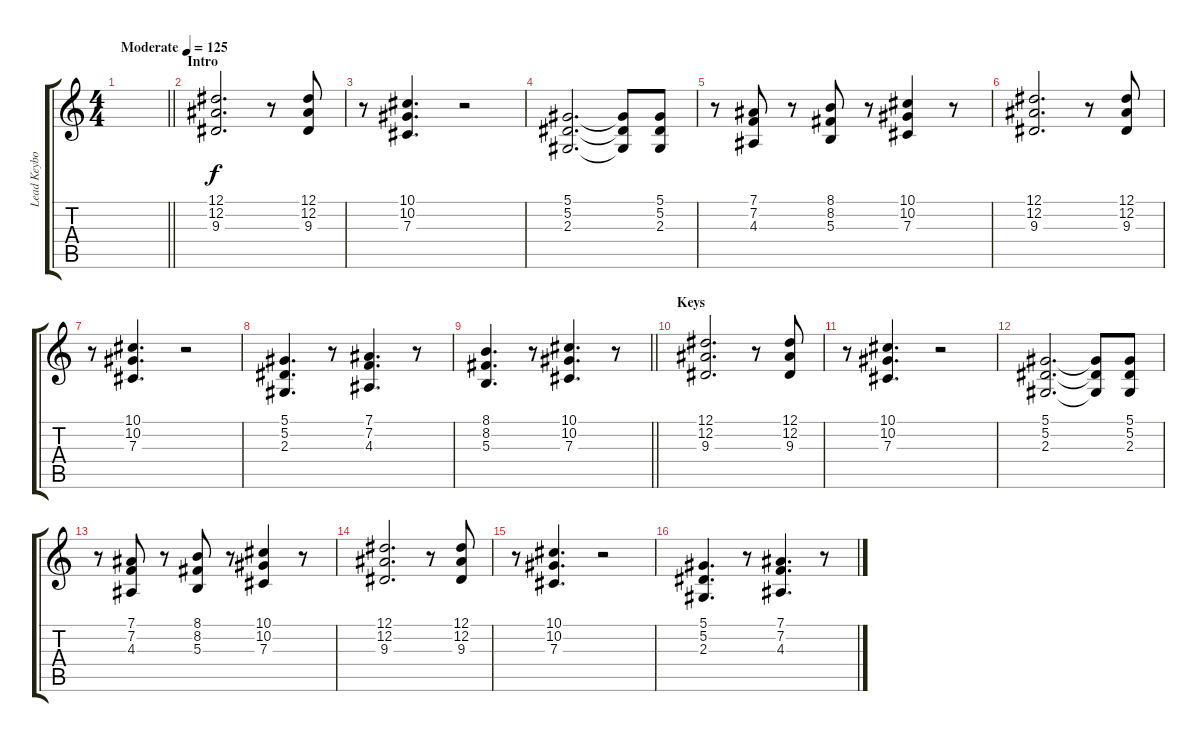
\track ("Lead Keyboards" "Lead Keybo") {instrument percussiveorgan}
\staff {score tabs}
\tuning (Eb4 Bb3 Gb3 Db3 Ab2 Eb2) {hide}
\ts (4 4)
\tempo (125 "Moderate")
\clef g2
\barLineRight lightlight
\ks c
|
\section ("" "Intro")
(12.1 12.2 9.3).2{d} r.8 (12.1 12.2 9.3).8 |
r.8 (10.1 10.2 7.3).4{d} r.2 |
(5.1 5.2 2.3).2{d} (5.1{t} 5.2{t} 2.3{t}).8 (5.1 5.2 2.3).8 |
r.8 (7.1 7.2 4.3).8 r.8 (8.1 8.2 5.3).8 r.8 (10.1 10.2 7.3).4 r.8 |
(12.1 12.2 9.3).2{d} r.8 (12.1 12.2 9.3).8 |
r.8 (10.1 10.2 7.3).4{d} r.2 |
(5.1 5.2 2.3).4{d} r.8 (7.1 7.2 4.3).4{d} r.8 |
\barLineRight lightlight
(8.1 8.2 5.3).4{d} r.8 (10.1 10.2 7.3).4{d} r.8 |
\section ("" "Keys")
(12.1 12.2 9.3).2{d} r.8 (12.1 12.2 9.3).8 |
r.8 (10.1 10.2 7.3).4{d} r.2 |
(5.1 5.2 2.3).2{d} (5.1{t} 5.2{t} 2.3{t}).8 (5.1 5.2 2.3).8 |
r.8 (7.1 7.2 4.3).8 r.8 (8.1 8.2 5.3).8 r.8 (10.1 10.2 7.3).4 r.8 |
(12.1 12.2 9.3).2{d} r.8 (12.1 12.2 9.3).8 |
r.8 (10.1 10.2 7.3).4{d} r.2 |
(5.1 5.2 2.3).4{d} r.8 (7.1 7.2 4.3).4{d} r.8
